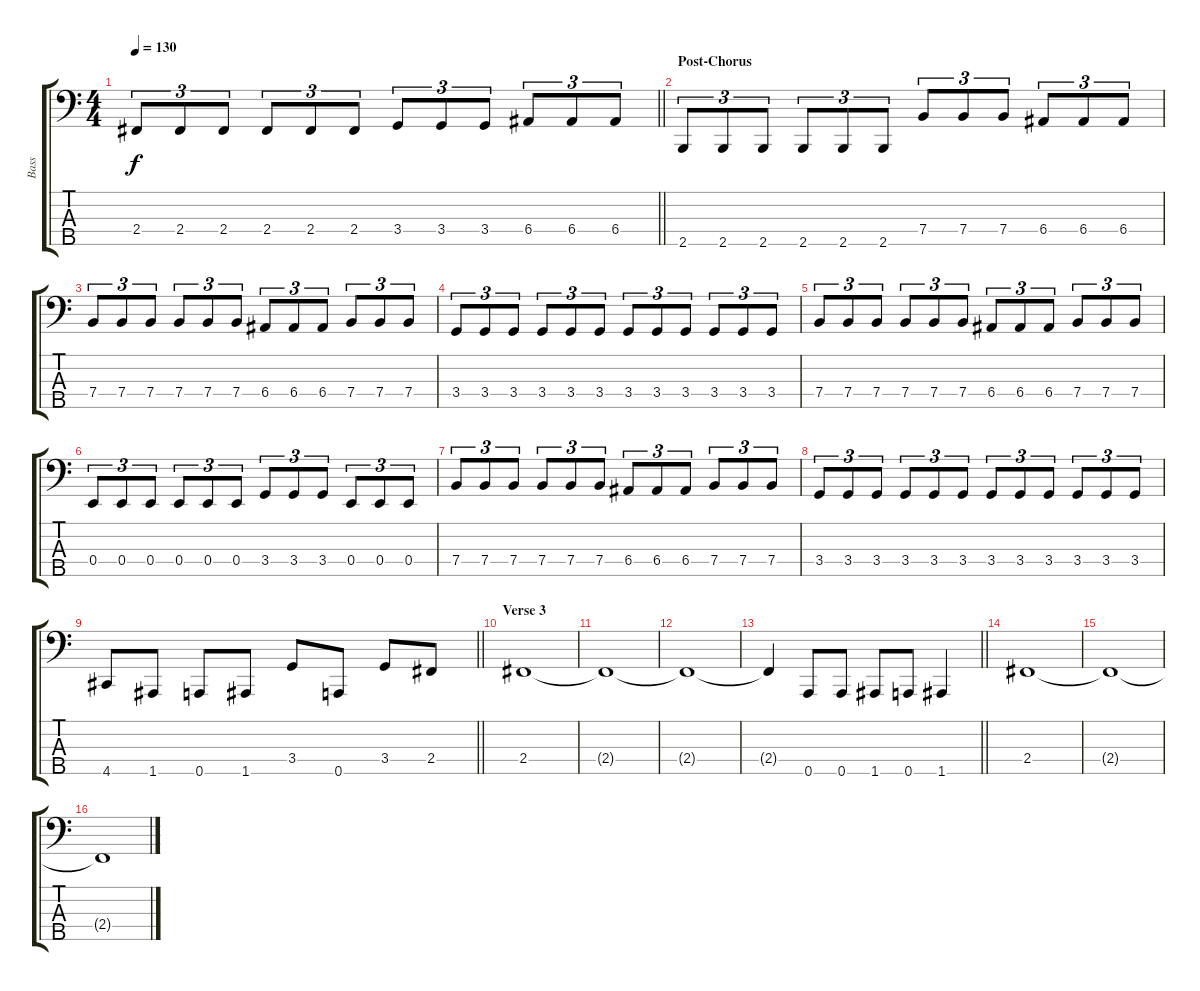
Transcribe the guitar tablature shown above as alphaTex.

\track ("Bass" "Bass") {instrument electricbasspick}
\staff {score tabs}
\tuning (G2 D2 A1 E1 A0) {hide}
\ts (4 4)
\tempo 130
\clef f4
\barLineRight lightlight
\ks c
2.4.8{tu (3 2) dy f} 2.4.8{tu (3 2)} 2.4.8{tu (3 2)} 2.4.8{tu (3 2)} 2.4.8{tu (3 2)} 2.4.8{tu (3 2)} 3.4.8{tu (3 2)} 3.4.8{tu (3 2)} 3.4.8{tu (3 2)} 6.4.8{tu (3 2)} 6.4.8{tu (3 2)} 6.4.8{tu (3 2)} |
\section ("" "Post-Chorus")
2.5.8{tu (3 2)} 2.5.8{tu (3 2)} 2.5.8{tu (3 2)} 2.5.8{tu (3 2)} 2.5.8{tu (3 2)} 2.5.8{tu (3 2)} 7.4.8{tu (3 2)} 7.4.8{tu (3 2)} 7.4.8{tu (3 2)} 6.4.8{tu (3 2)} 6.4.8{tu (3 2)} 6.4.8{tu (3 2)} |
7.4.8{tu (3 2)} 7.4.8{tu (3 2)} 7.4.8{tu (3 2)} 7.4.8{tu (3 2)} 7.4.8{tu (3 2)} 7.4.8{tu (3 2)} 6.4.8{tu (3 2)} 6.4.8{tu (3 2)} 6.4.8{tu (3 2)} 7.4.8{tu (3 2)} 7.4.8{tu (3 2)} 7.4.8{tu (3 2)} |
3.4.8{tu (3 2)} 3.4.8{tu (3 2)} 3.4.8{tu (3 2)} 3.4.8{tu (3 2)} 3.4.8{tu (3 2)} 3.4.8{tu (3 2)} 3.4.8{tu (3 2)} 3.4.8{tu (3 2)} 3.4.8{tu (3 2)} 3.4.8{tu (3 2)} 3.4.8{tu (3 2)} 3.4.8{tu (3 2)} |
7.4.8{tu (3 2)} 7.4.8{tu (3 2)} 7.4.8{tu (3 2)} 7.4.8{tu (3 2)} 7.4.8{tu (3 2)} 7.4.8{tu (3 2)} 6.4.8{tu (3 2)} 6.4.8{tu (3 2)} 6.4.8{tu (3 2)} 7.4.8{tu (3 2)} 7.4.8{tu (3 2)} 7.4.8{tu (3 2)} |
0.4.8{tu (3 2)} 0.4.8{tu (3 2)} 0.4.8{tu (3 2)} 0.4.8{tu (3 2)} 0.4.8{tu (3 2)} 0.4.8{tu (3 2)} 3.4.8{tu (3 2)} 3.4.8{tu (3 2)} 3.4.8{tu (3 2)} 0.4.8{tu (3 2)} 0.4.8{tu (3 2)} 0.4.8{tu (3 2)} |
7.4.8{tu (3 2)} 7.4.8{tu (3 2)} 7.4.8{tu (3 2)} 7.4.8{tu (3 2)} 7.4.8{tu (3 2)} 7.4.8{tu (3 2)} 6.4.8{tu (3 2)} 6.4.8{tu (3 2)} 6.4.8{tu (3 2)} 7.4.8{tu (3 2)} 7.4.8{tu (3 2)} 7.4.8{tu (3 2)} |
3.4.8{tu (3 2)} 3.4.8{tu (3 2)} 3.4.8{tu (3 2)} 3.4.8{tu (3 2)} 3.4.8{tu (3 2)} 3.4.8{tu (3 2)} 3.4.8{tu (3 2)} 3.4.8{tu (3 2)} 3.4.8{tu (3 2)} 3.4.8{tu (3 2)} 3.4.8{tu (3 2)} 3.4.8{tu (3 2)} |
\barLineRight lightlight
4.5.8 1.5.8 0.5.8 1.5.8 3.4.8 0.5.8 3.4.8 2.4.8 |
\section ("" "Verse 3")
2.4.1 |
2.4{t}.1 |
2.4{t}.1 |
\barLineRight lightlight
2.4{t}.4 0.5.8 0.5.8 1.5.8 0.5.8 1.5.4 |
2.4.1 |
2.4{t}.1 |
2.4{t}.1
